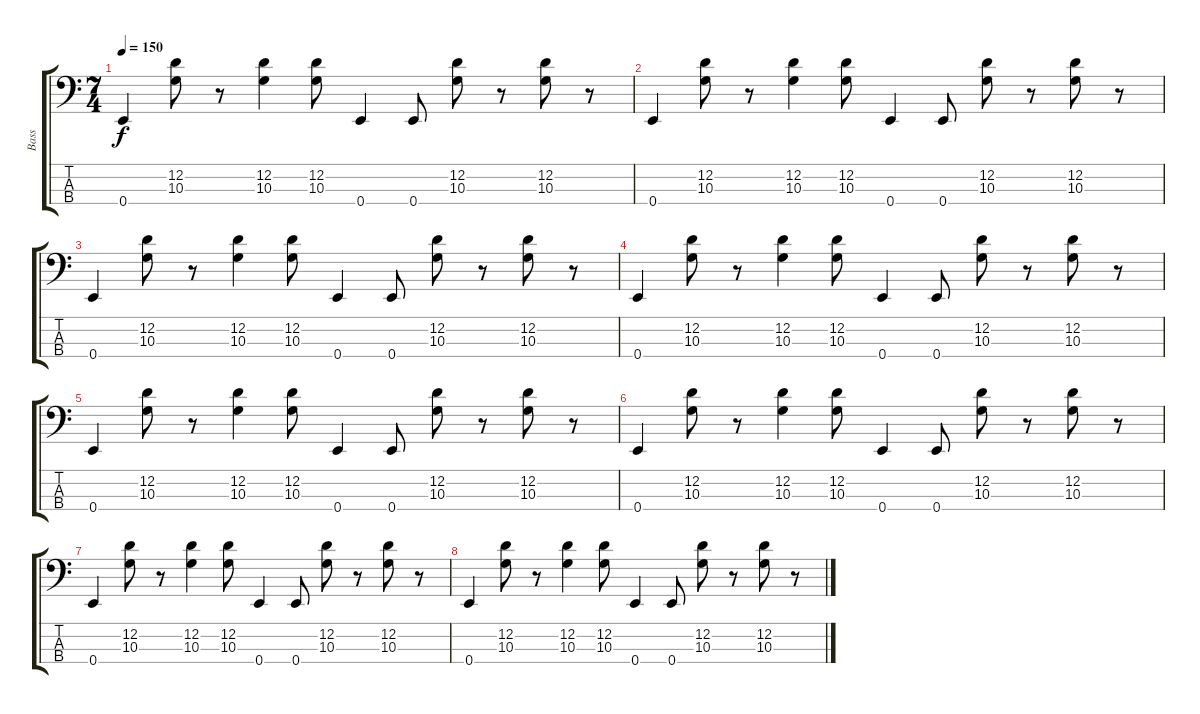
\track ("Bass" "Bass") {instrument electricbassfinger}
\staff {score tabs}
\tuning (G2 D2 A1 E1) {hide}
\ts (7 4)
\tempo 150
\clef f4
\ks c
0.4.4{dy f} (12.2 10.3).8 r.8 (12.2 10.3).4 (12.2 10.3).8 0.4.4 0.4.8 (12.2 10.3).8 r.8 (12.2 10.3).8 r.8 |
0.4.4 (12.2 10.3).8 r.8 (12.2 10.3).4 (12.2 10.3).8 0.4.4 0.4.8 (12.2 10.3).8 r.8 (12.2 10.3).8 r.8 |
0.4.4 (12.2 10.3).8 r.8 (12.2 10.3).4 (12.2 10.3).8 0.4.4 0.4.8 (12.2 10.3).8 r.8 (12.2 10.3).8 r.8 |
0.4.4 (12.2 10.3).8 r.8 (12.2 10.3).4 (12.2 10.3).8 0.4.4 0.4.8 (12.2 10.3).8 r.8 (12.2 10.3).8 r.8 |
0.4.4 (12.2 10.3).8 r.8 (12.2 10.3).4 (12.2 10.3).8 0.4.4 0.4.8 (12.2 10.3).8 r.8 (12.2 10.3).8 r.8 |
0.4.4 (12.2 10.3).8 r.8 (12.2 10.3).4 (12.2 10.3).8 0.4.4 0.4.8 (12.2 10.3).8 r.8 (12.2 10.3).8 r.8 |
0.4.4 (12.2 10.3).8 r.8 (12.2 10.3).4 (12.2 10.3).8 0.4.4 0.4.8 (12.2 10.3).8 r.8 (12.2 10.3).8 r.8 |
0.4.4 (12.2 10.3).8 r.8 (12.2 10.3).4 (12.2 10.3).8 0.4.4 0.4.8 (12.2 10.3).8 r.8 (12.2 10.3).8 r.8
